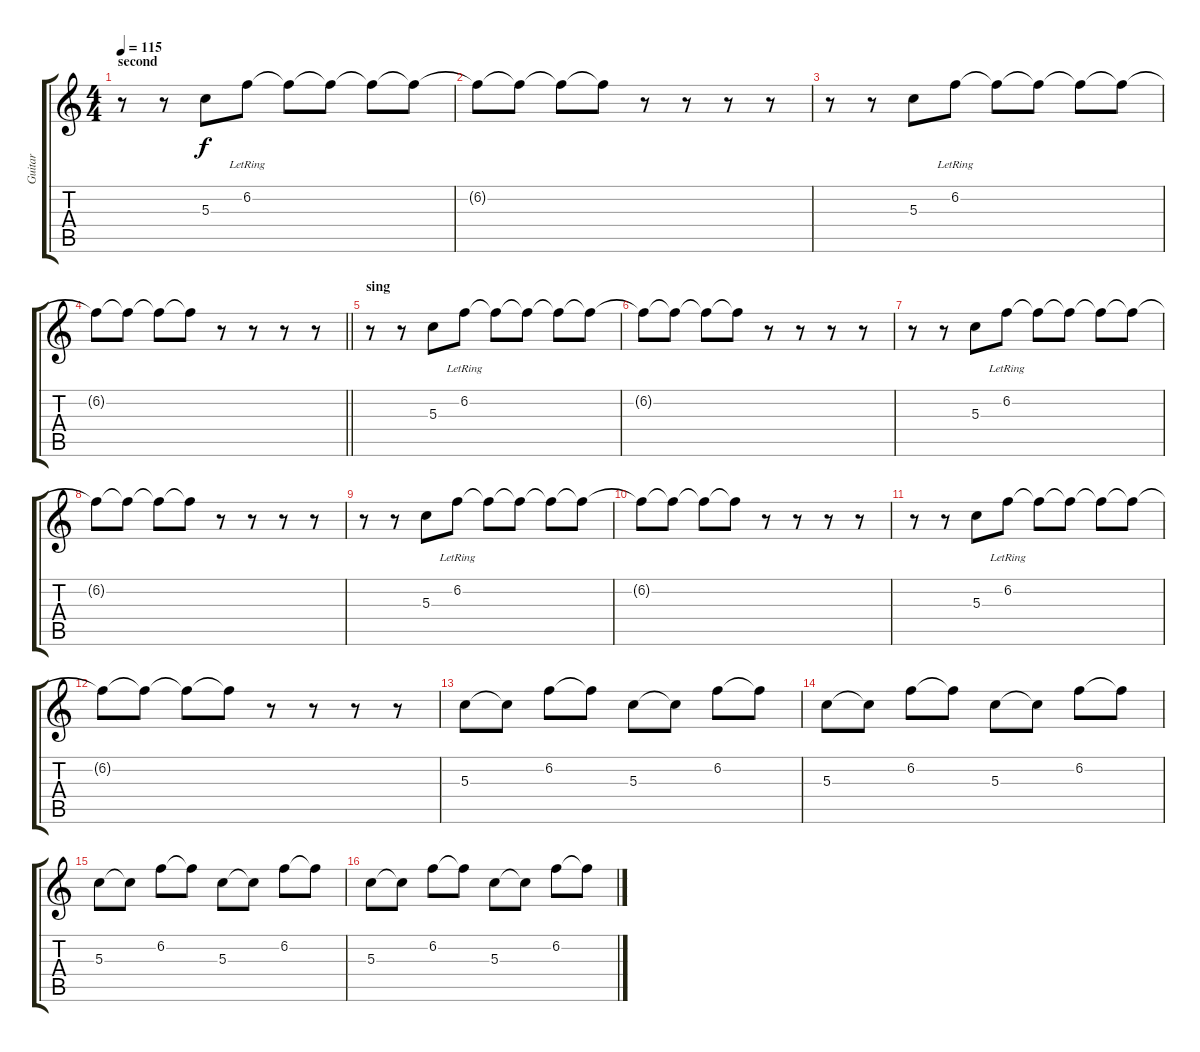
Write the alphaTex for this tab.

\track ("Guitar " "Guitar ") {instrument distortionguitar}
\staff {score tabs}
\tuning (E4 B3 G3 D3 A2 E2) {hide}
\ts (4 4)
\section ("" "second")
\tempo 115
\clef g2
\ks c
r.8{dy f} r.8 5.3.8 6.2{lr}.8 6.2{t}.8 6.2{t}.8 6.2{t}.8 6.2{t}.8 |
6.2{t}.8 6.2{t}.8 6.2{t}.8 6.2{t}.8 r.8 r.8 r.8 r.8 |
r.8 r.8 5.3.8 6.2{lr}.8 6.2{t}.8 6.2{t}.8 6.2{t}.8 6.2{t}.8 |
\barLineRight lightlight
6.2{t}.8 6.2{t}.8 6.2{t}.8 6.2{t}.8 r.8 r.8 r.8 r.8 |
\section ("" "sing")
r.8 r.8 5.3.8 6.2{lr}.8 6.2{t}.8 6.2{t}.8 6.2{t}.8 6.2{t}.8 |
6.2{t}.8 6.2{t}.8 6.2{t}.8 6.2{t}.8 r.8 r.8 r.8 r.8 |
r.8 r.8 5.3.8 6.2{lr}.8 6.2{t}.8 6.2{t}.8 6.2{t}.8 6.2{t}.8 |
6.2{t}.8 6.2{t}.8 6.2{t}.8 6.2{t}.8 r.8 r.8 r.8 r.8 |
r.8 r.8 5.3.8 6.2{lr}.8 6.2{t}.8 6.2{t}.8 6.2{t}.8 6.2{t}.8 |
6.2{t}.8 6.2{t}.8 6.2{t}.8 6.2{t}.8 r.8 r.8 r.8 r.8 |
r.8 r.8 5.3.8 6.2{lr}.8 6.2{t}.8 6.2{t}.8 6.2{t}.8 6.2{t}.8 |
6.2{t}.8 6.2{t}.8 6.2{t}.8 6.2{t}.8 r.8 r.8 r.8 r.8 |
5.3.8 5.3{t}.8 6.2.8 6.2{t}.8 5.3.8 5.3{t}.8 6.2.8 6.2{t}.8 |
5.3.8 5.3{t}.8 6.2.8 6.2{t}.8 5.3.8 5.3{t}.8 6.2.8 6.2{t}.8 |
5.3.8 5.3{t}.8 6.2.8 6.2{t}.8 5.3.8 5.3{t}.8 6.2.8 6.2{t}.8 |
5.3.8 5.3{t}.8 6.2.8 6.2{t}.8 5.3.8 5.3{t}.8 6.2.8 6.2{t}.8
